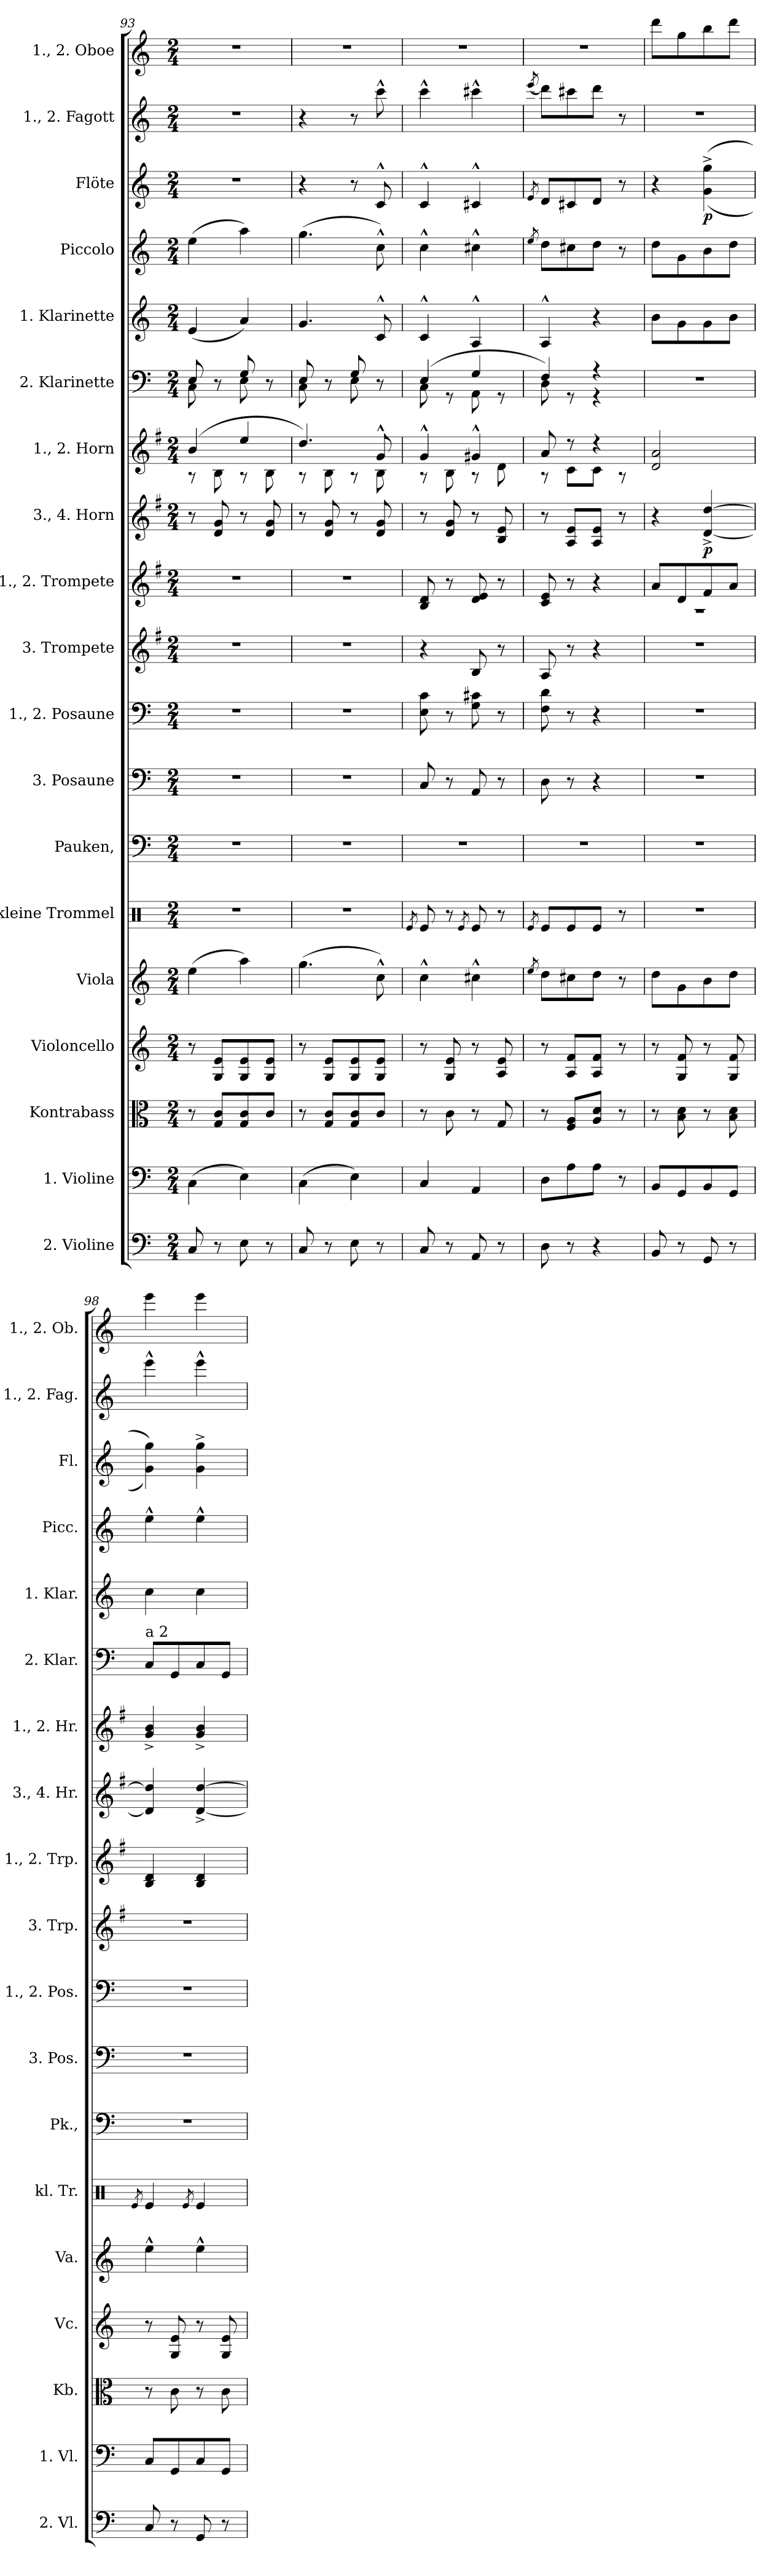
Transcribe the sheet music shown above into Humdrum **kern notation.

**kern	**kern	**kern	**kern	**kern	**kern	**kern	**kern	**kern	**kern	**kern	**kern	**dynam	**kern	**kern	**kern	**kern	**kern	**dynam	**kern	**kern
*part19	*part18	*part17	*part16	*part15	*part14	*part13	*part12	*part11	*part10	*part9	*part8	*part8	*part7	*part6	*part5	*part4	*part3	*part3	*part2	*part1
*staff19	*staff18	*staff17	*staff16	*staff15	*staff14	*staff13	*staff12	*staff11	*staff10	*staff9	*staff8	*staff8	*staff7	*staff6	*staff5	*staff4	*staff3	*staff3	*staff2	*staff1
*I"2. Violine	*I"1. Violine	*I"Kontrabass	*I"Violoncello	*I"Viola	*I"kleine Trommel	*I"Pauken,	*I"3. Posaune	*I"1., 2. Posaune	*I"3. Trompete	*I"1., 2. Trompete	*I"3., 4. Horn	*	*I"1., 2. Horn	*I"2. Klarinette	*I"1. Klarinette	*I"Piccolo	*I"Flöte	*	*I"1., 2. Fagott	*I"1., 2. Oboe
*I'2. Vl.	*I'1. Vl.	*I'Kb.	*I'Vc.	*I'Va.	*I'kl. Tr.	*I'Pk.,	*I'3. Pos.	*I'1., 2. Pos.	*I'3. Trp.	*I'1., 2. Trp.	*I'3., 4. Hr.	*	*I'1., 2.  Hr.	*I'2. Klar.	*I'1. Klar.	*I'Picc.	*I'Fl.	*	*I'1., 2. Fag.	*I'1., 2. Ob.
*clefF4	*clefF4	*clefC3	*clefG2	*clefG2	*clefX	*clefF4	*clefF4	*clefF4	*clefG2	*clefG2	*clefG2	*	*clefG2	*clefF4	*clefG2	*clefG2	*clefG2	*	*clefG2	*clefG2
*ITrd7c12	*	*	*	*	*	*	*	*	*ITrd-3c-5	*ITrd-3c-5	*ITrd4c7	*	*ITrd4c7	*	*ITrd1c2	*ITrd1c2	*	*	*ITrd-7c-12	*
*k[]	*k[]	*k[]	*k[]	*k[]	*k[]	*k[]	*k[]	*k[]	*k[]	*k[]	*k[]	*	*k[]	*k[]	*k[b-e-]	*k[b-e-]	*k[]	*	*k[]	*k[]
*M2/4	*M2/4	*M2/4	*M2/4	*M2/4	*M2/4	*M2/4	*M2/4	*M2/4	*M2/4	*M2/4	*M2/4	*	*M2/4	*M2/4	*M2/4	*M2/4	*M2/4	*	*M2/4	*M2/4
=93	=93	=93	=93	=93	=93	=93	=93	=93	=93	=93	=93	=93	=93	=93	=93	=93	=93	=93	=93	=93
*	*	*	*	*	*	*	*	*	*	*	*	*	*^	*^	*	*	*	*	*	*
8CC/	(>4C\	8r	8r	(>4ee\	2r	2r	2r	2r	2r	2r	8r	.	(>4e/	8rA	8E/	8C\	(<4d/	(>4dd\	2r	.	2r	2r
8r	.	8G/ 8c/L	8G/ 8e/L	.	.	.	.	.	.	.	8G/ 8c/	.	.	8E\	8r	8ryy	.	.	.	.	.	.
8EE\	4E\)	8G/ 8c/	8G/ 8e/	4aa\)	.	.	.	.	.	.	8r	.	4a/	8rA	8G/	8E\	4g/)	4gg\)	.	.	.	.
8r	.	8c/J	8G/ 8e/J	.	.	.	.	.	.	.	8G/ 8c/	.	.	8E\	8r	8ryy	.	.	.	.	.	.
=94	=94	=94	=94	=94	=94	=94	=94	=94	=94	=94	=94	=94	=94	=94	=94	=94	=94	=94	=94	=94	=94	=94
8CC/	(>4C\	8r	8r	(>4.gg\	2r	2r	2r	2r	2r	2r	8r	.	4.g/)	8rA	8E/	8C\	4.f/	(>4.ff\	4r	.	4r	2r
8r	.	8G/ 8c/L	8G/ 8e/L	.	.	.	.	.	.	.	8G/ 8c/	.	.	8E\	8r	8ryy	.	.	.	.	.	.
8EE\	4E\)	8G/ 8c/	8G/ 8e/	.	.	.	.	.	.	.	8r	.	.	8rA	8G/	8E\	.	.	8r	.	8r	.
8r	.	8c/J	8G/ 8e/J	8cc^^\)	.	.	.	.	.	.	8G/ 8c/	.	8c^^/	8E\	8r	8ryy	8B-^^/	8b-^^\)	8c^^/	.	8cccc^^\	.
!!LO:PB:g=z
=95	=95	=95	=95	=95	=95	=95	=95	=95	=95	=95	=95	=95	=95	=95	=95	=95	=95	=95	=95	=95	=95	=95
.	.	.	.	.	8qRe/	.	.	.	.	.	.	.	.	.	.	.	.	.	.	.	.	.
8CC/	4C/	8r	8r	4cc^^\	8Re/	2r	8C/	8E\ 8c\	4r	8e/ 8g/	8r	.	4c^^/	8rA	(>4E/	8C\	4B-^^/	4b-^^\	4c^^/	.	4cccc^^\	2r
8r	.	8c\	8G/ 8e/	.	8r	.	8r	8r	.	8r	8G/ 8c/	.	.	8E\	.	8rGG	.	.	.	.	.	.
.	.	.	.	.	8qRe/	.	.	.	.	.	.	.	.	.	.	.	.	.	.	.	.	.
8AAA/	4AA/	8r	8r	4cc#X^^\	8Re/	.	8AA/	8G\ 8c#X\	8e/	8g/ 8a/	8r	.	4c#X^^/	8rA	4G/	8AA\	4G^^/	4bn^^\	4c#X^^/	.	4cccc#X^^\	.
8r	.	8G/	8A/ 8e/	.	8r	.	8r	8r	8r	8r	8E/ 8A/	.	.	8G\	.	8rGG	.	.	.	.	.	.
=96	=96	=96	=96	=96	=96	=96	=96	=96	=96	=96	=96	=96	=96	=96	=96	=96	=96	=96	=96	=96	=96	=96
.	.	.	.	8qee/	8qRe/	.	.	.	.	.	.	.	.	.	.	.	.	8qdd/	8qe/	.	(<8qeeee/	.
8DD\	8D\L	8r	8r	8dd\L	8Re/L	2r	8D\	8F\ 8d\	8d/	8f/ 8a/	8r	.	8d/	8rA	4F/)	8D\	4G^^/	8cc\L	8d/L	.	8dddd\L)	2r
8r	8A\	8F/ 8A/L	8A/ 8f/L	8cc#X\	8Re/	.	8r	8r	8r	8r	8D/ 8A/L	.	8r	8F\L	.	8rGG	.	8bn\	8c#X/	.	8cccc#X\	.
4r	8A\J	8A/ 8d/J	8A/ 8f/J	8dd\J	8Re/J	.	4r	4r	4r	4r	8D/ 8A/J	.	4r	8F\J	4r	4rGG	4r	8cc\J	8d/J	.	8dddd\J	.
.	8r	8r	8r	8r	8r	.	.	.	.	.	8r	.	.	8rA	.	.	.	8r	8r	.	8r	.
*	*	*	*	*	*	*	*	*	*	*	*	*	*v	*v	*	*	*	*	*	*	*	*
*	*	*	*	*	*	*	*	*	*	*	*	*	*	*v	*v	*	*	*	*	*	*
=97	=97	=97	=97	=97	=97	=97	=97	=97	=97	=97	=97	=97	=97	=97	=97	=97	=97	=97	=97	=97
*	*	*	*	*	*	*	*	*	*	*^	*	*	*	*	*	*	*	*	*	*
8BBB/	8BB/L	8r	8r	8dd\L	2r	2r	2r	2r	2r	8dd/L	2r	4r	.	2G/ 2d/	2r	8a\L	8cc\L	4r	.	2r	8ddd\L
8r	8GG/	8B\ 8d\	8G/ 8f/	8g\	.	.	.	.	.	8g/	.	.	.	.	.	8f\	8f\	.	.	.	8gg\
!	!	!	!	!	!	!	!	!	!	!	!	!	!	!	!	!	!	!	!LO:DY:b	!	!
8GGG/	8BB/	8r	8r	8b\	.	.	.	.	.	8b/	.	[4G^/ [4g^/	p	.	.	8f\	8a\	((4gg^\ 4g^\	p	.	8bb\
8r	8GG/J	8B\ 8d\	8G/ 8f/	8dd\J	.	.	.	.	.	8dd/J	.	.	.	.	.	8a\J	8cc\J	.	.	.	8ddd\J
*	*	*	*	*	*	*	*	*	*	*v	*v	*	*	*	*	*	*	*	*	*	*
=98	=98	=98	=98	=98	=98	=98	=98	=98	=98	=98	=98	=98	=98	=98	=98	=98	=98	=98	=98	=98
.	.	.	.	.	8qRe/	.	.	.	.	.	.	.	.	.	.	.	.	.	.	.
!	!	!	!	!	!	!	!	!	!	!	!	!	!	!LO:TX:a:t=a 2	!	!	!	!	!	!
8CC/	8C/L	8r	8r	4ee^^\	4Re/	2r	2r	2r	2r	4e/ 4g/	4G]/ 4g]/	.	4c^/ 4e^/	8C/L	4b-\	4dd^^\	4gg\ 4g\))	.	4eeee^^\	4eee\
8r	8GG/	8c\	8G/ 8e/	.	.	.	.	.	.	.	.	.	.	8GG/	.	.	.	.	.	.
.	.	.	.	.	8qRe/	.	.	.	.	.	.	.	.	.	.	.	.	.	.	.
8GGG/	8C/	8r	8r	4ee^^\	4Re/	.	.	.	.	4e/ 4g/	[4G^/ [4g^/	.	4c^/ 4e^/	8C/	4b-\	4dd^^\	4gg^\ 4g^\	.	4eeee^^\	4eee\
8r	8GG/J	8c\	8G/ 8e/	.	.	.	.	.	.	.	.	.	.	8GG/J	.	.	.	.	.	.
=	=	=	=	=	=	=	=	=	=	=	=	=	=	=	=	=	=	=	=	=
*-	*-	*-	*-	*-	*-	*-	*-	*-	*-	*-	*-	*-	*-	*-	*-	*-	*-	*-	*-	*-
